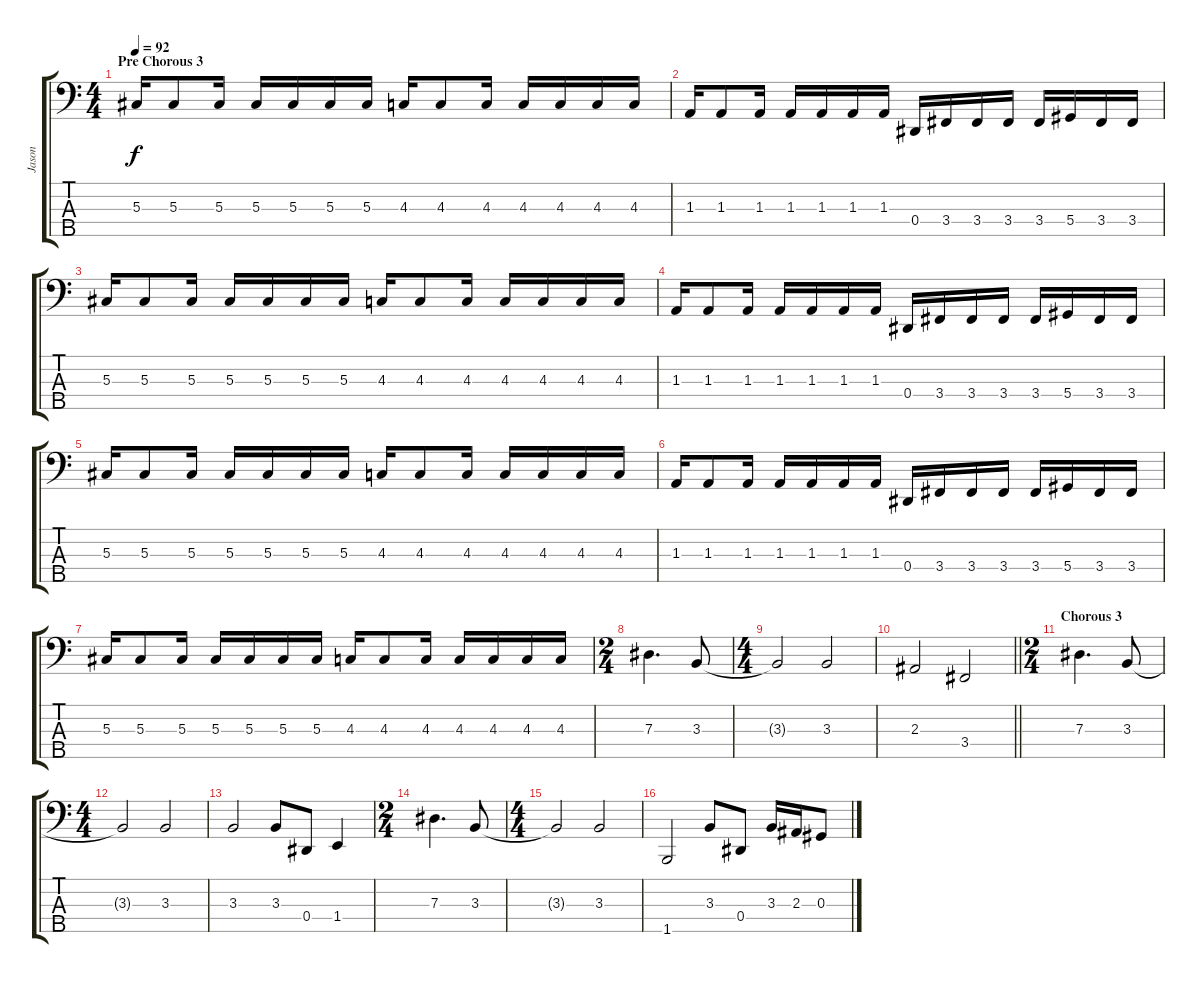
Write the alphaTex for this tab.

\track ("Jason" "Jason") {instrument electricbassfinger}
\staff {score tabs}
\tuning (Gb2 Db2 Ab1 Eb1 Bb0) {hide}
\ts (4 4)
\section ("" "Pre Chorous 3")
\tempo 92
\clef f4
\ks c
5.3.16{dy f} 5.3.8 5.3.16 5.3.16 5.3.16 5.3.16 5.3.16 4.3.16 4.3.8 4.3.16 4.3.16 4.3.16 4.3.16 4.3.16 |
1.3.16 1.3.8 1.3.16 1.3.16 1.3.16 1.3.16 1.3.16 0.4.16 3.4.16 3.4.16 3.4.16 3.4.16 5.4.16 3.4.16 3.4.16 |
5.3.16 5.3.8 5.3.16 5.3.16 5.3.16 5.3.16 5.3.16 4.3.16 4.3.8 4.3.16 4.3.16 4.3.16 4.3.16 4.3.16 |
1.3.16 1.3.8 1.3.16 1.3.16 1.3.16 1.3.16 1.3.16 0.4.16 3.4.16 3.4.16 3.4.16 3.4.16 5.4.16 3.4.16 3.4.16 |
5.3.16 5.3.8 5.3.16 5.3.16 5.3.16 5.3.16 5.3.16 4.3.16 4.3.8 4.3.16 4.3.16 4.3.16 4.3.16 4.3.16 |
1.3.16 1.3.8 1.3.16 1.3.16 1.3.16 1.3.16 1.3.16 0.4.16 3.4.16 3.4.16 3.4.16 3.4.16 5.4.16 3.4.16 3.4.16 |
5.3.16 5.3.8 5.3.16 5.3.16 5.3.16 5.3.16 5.3.16 4.3.16 4.3.8 4.3.16 4.3.16 4.3.16 4.3.16 4.3.16 |
\ts (2 4)
7.3.4{d} 3.3.8 |
\ts (4 4)
3.3{t}.2 3.3.2 |
\barLineRight lightlight
2.3.2 3.4.2 |
\ts (2 4)
\section ("" "Chorous 3")
7.3.4{d} 3.3.8 |
\ts (4 4)
3.3{t}.2 3.3.2 |
3.3.2 3.3.8 0.4.8 1.4.4 |
\ts (2 4)
7.3.4{d} 3.3.8 |
\ts (4 4)
3.3{t}.2 3.3.2 |
1.5.2 3.3.8 0.4.8 3.3.16 2.3.16 0.3.8
